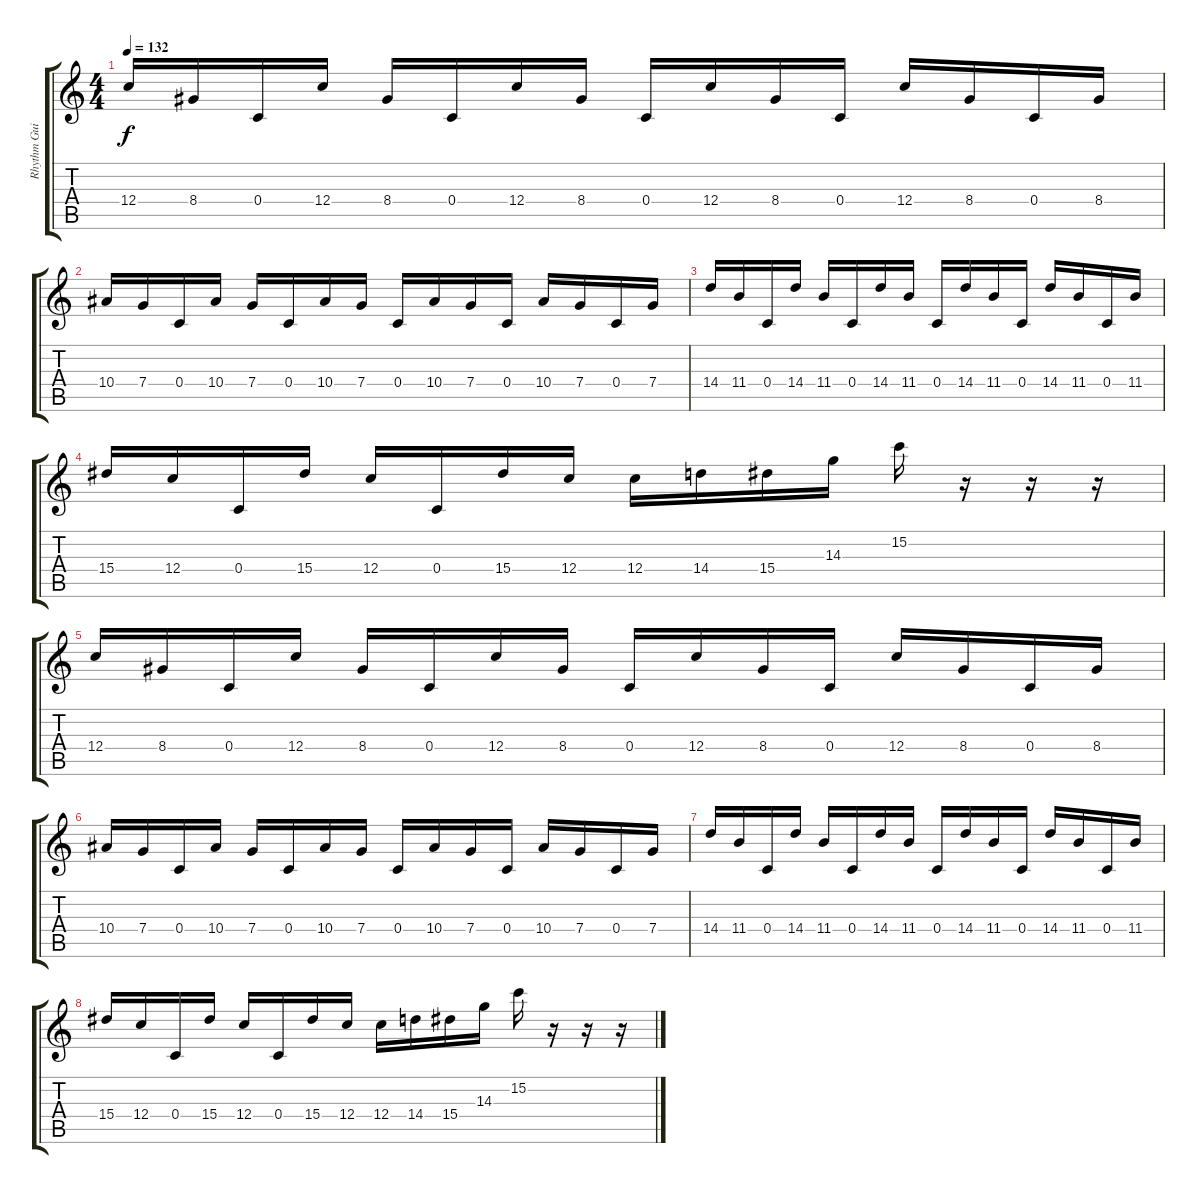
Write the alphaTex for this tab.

\track ("Rhythm Guitar 1" "Rhythm Gui") {instrument distortionguitar}
\staff {score tabs}
\tuning (D4 A3 F3 C3 G2 C2) {hide}
\ts (4 4)
\tempo 132
\clef g2
\ks c
12.4.16{dy f} 8.4.16 0.4.16 12.4.16 8.4.16 0.4.16 12.4.16 8.4.16 0.4.16 12.4.16 8.4.16 0.4.16 12.4.16 8.4.16 0.4.16 8.4.16 |
10.4.16 7.4.16 0.4.16 10.4.16 7.4.16 0.4.16 10.4.16 7.4.16 0.4.16 10.4.16 7.4.16 0.4.16 10.4.16 7.4.16 0.4.16 7.4.16 |
14.4.16 11.4.16 0.4.16 14.4.16 11.4.16 0.4.16 14.4.16 11.4.16 0.4.16 14.4.16 11.4.16 0.4.16 14.4.16 11.4.16 0.4.16 11.4.16 |
15.4.16 12.4.16 0.4.16 15.4.16 12.4.16 0.4.16 15.4.16 12.4.16 12.4.16 14.4.16 15.4.16 14.3.16 15.2.16 r.16 r.16 r.16 |
12.4.16 8.4.16 0.4.16 12.4.16 8.4.16 0.4.16 12.4.16 8.4.16 0.4.16 12.4.16 8.4.16 0.4.16 12.4.16 8.4.16 0.4.16 8.4.16 |
10.4.16 7.4.16 0.4.16 10.4.16 7.4.16 0.4.16 10.4.16 7.4.16 0.4.16 10.4.16 7.4.16 0.4.16 10.4.16 7.4.16 0.4.16 7.4.16 |
14.4.16 11.4.16 0.4.16 14.4.16 11.4.16 0.4.16 14.4.16 11.4.16 0.4.16 14.4.16 11.4.16 0.4.16 14.4.16 11.4.16 0.4.16 11.4.16 |
15.4.16 12.4.16 0.4.16 15.4.16 12.4.16 0.4.16 15.4.16 12.4.16 12.4.16 14.4.16 15.4.16 14.3.16 15.2.16 r.16 r.16 r.16
